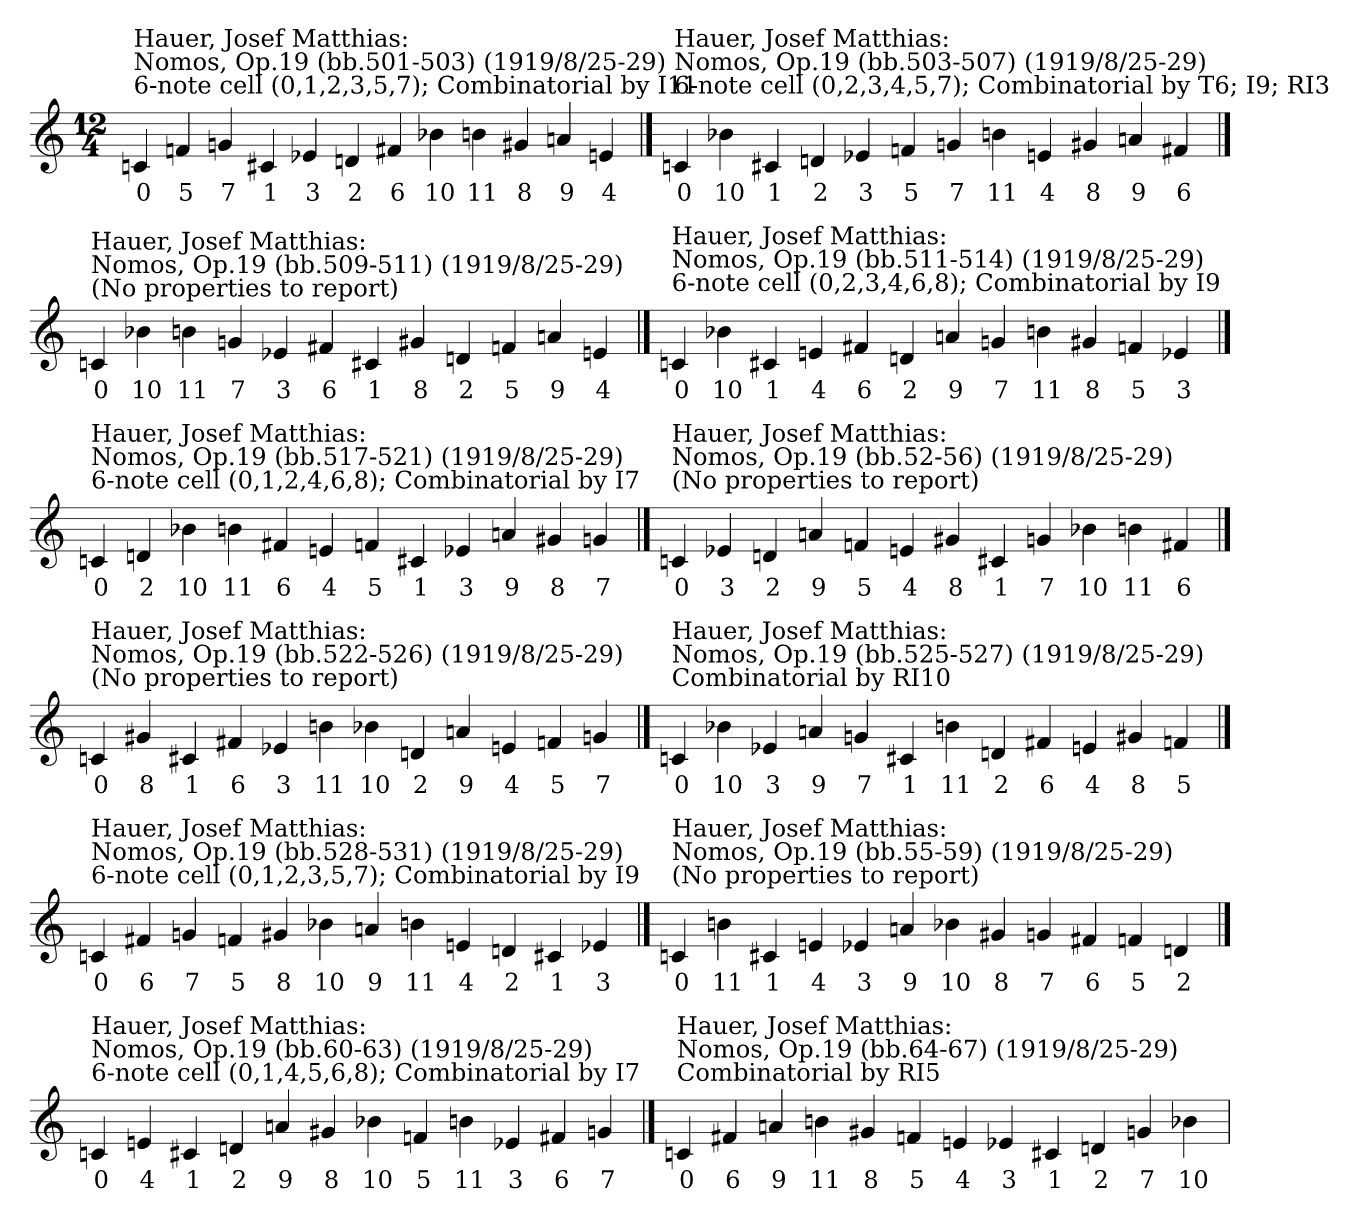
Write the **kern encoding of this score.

**kern	**text
*part1	*part1
*staff1	*staff1
!!LO:LB:g=z
*M12/4	*
==481	==481
!LO:TX:t=Hauer, Josef Matthias&colon; \nNomos, Op.19 (bb.501-503) (1919/8/25-29)\n6-note cell (0,1,2,3,5,7); Combinatorial by I11	!
4cn	0
4fn	5
4gn	7
4c#X	1
4e-X	3
4dn	2
4f#X	6
4b-X	10
4bn	11
4g#X	8
4an	9
4en	4
!!LO:LB:g=z
==482	==482
!LO:TX:t=Hauer, Josef Matthias&colon; \nNomos, Op.19 (bb.503-507) (1919/8/25-29)\n6-note cell (0,2,3,4,5,7); Combinatorial by T6; I9; RI3	!
4cn	0
4b-X	10
4c#X	1
4dn	2
4e-X	3
4fn	5
4gn	7
4bn	11
4en	4
4g#X	8
4an	9
4f#X	6
!!LO:LB:g=z
==483	==483
!LO:TX:t=Hauer, Josef Matthias&colon; \nNomos, Op.19 (bb.509-511) (1919/8/25-29)\n(No properties to report)	!
4cn	0
4b-X	10
4bn	11
4gn	7
4e-X	3
4f#X	6
4c#X	1
4g#X	8
4dn	2
4fn	5
4an	9
4en	4
!!LO:LB:g=z
==484	==484
!LO:TX:t=Hauer, Josef Matthias&colon; \nNomos, Op.19 (bb.511-514) (1919/8/25-29)\n6-note cell (0,2,3,4,6,8); Combinatorial by I9	!
4cn	0
4b-X	10
4c#X	1
4en	4
4f#X	6
4dn	2
4an	9
4gn	7
4bn	11
4g#X	8
4fn	5
4e-X	3
!!LO:LB:g=z
==485	==485
!LO:TX:t=Hauer, Josef Matthias&colon; \nNomos, Op.19 (bb.517-521) (1919/8/25-29)\n6-note cell (0,1,2,4,6,8); Combinatorial by I7	!
4cn	0
4dn	2
4b-X	10
4bn	11
4f#X	6
4en	4
4fn	5
4c#X	1
4e-X	3
4an	9
4g#X	8
4gn	7
!!LO:LB:g=z
==486	==486
!LO:TX:t=Hauer, Josef Matthias&colon; \nNomos, Op.19 (bb.52-56) (1919/8/25-29)\n(No properties to report)	!
4cn	0
4e-X	3
4dn	2
4an	9
4fn	5
4en	4
4g#X	8
4c#X	1
4gn	7
4b-X	10
4bn	11
4f#X	6
!!LO:LB:g=z
==487	==487
!LO:TX:t=Hauer, Josef Matthias&colon; \nNomos, Op.19 (bb.522-526) (1919/8/25-29)\n(No properties to report)	!
4cn	0
4g#X	8
4c#X	1
4f#X	6
4e-X	3
4bn	11
4b-X	10
4dn	2
4an	9
4en	4
4fn	5
4gn	7
!!LO:LB:g=z
==488	==488
!LO:TX:t=Hauer, Josef Matthias&colon; \nNomos, Op.19 (bb.525-527) (1919/8/25-29)\nCombinatorial by RI10	!
4cn	0
4b-X	10
4e-X	3
4an	9
4gn	7
4c#X	1
4bn	11
4dn	2
4f#X	6
4en	4
4g#X	8
4fn	5
!!LO:LB:g=z
==489	==489
!LO:TX:t=Hauer, Josef Matthias&colon; \nNomos, Op.19 (bb.528-531) (1919/8/25-29)\n6-note cell (0,1,2,3,5,7); Combinatorial by I9	!
4cn	0
4f#X	6
4gn	7
4fn	5
4g#X	8
4b-X	10
4an	9
4bn	11
4en	4
4dn	2
4c#X	1
4e-X	3
!!LO:LB:g=z
==490	==490
!LO:TX:t=Hauer, Josef Matthias&colon; \nNomos, Op.19 (bb.55-59) (1919/8/25-29)\n(No properties to report)	!
4cn	0
4bn	11
4c#X	1
4en	4
4e-X	3
4an	9
4b-X	10
4g#X	8
4gn	7
4f#X	6
4fn	5
4dn	2
!!LO:LB:g=z
==491	==491
!LO:TX:t=Hauer, Josef Matthias&colon; \nNomos, Op.19 (bb.60-63) (1919/8/25-29)\n6-note cell (0,1,4,5,6,8); Combinatorial by I7	!
4cn	0
4en	4
4c#X	1
4dn	2
4an	9
4g#X	8
4b-X	10
4fn	5
4bn	11
4e-X	3
4f#X	6
4gn	7
!!LO:LB:g=z
==492	==492
!LO:TX:t=Hauer, Josef Matthias&colon; \nNomos, Op.19 (bb.64-67) (1919/8/25-29)\nCombinatorial by RI5	!
4cn	0
4f#X	6
4an	9
4bn	11
4g#X	8
4fn	5
4en	4
4e-X	3
4c#X	1
4dn	2
4gn	7
4b-X	10
=	=
*-	*-
